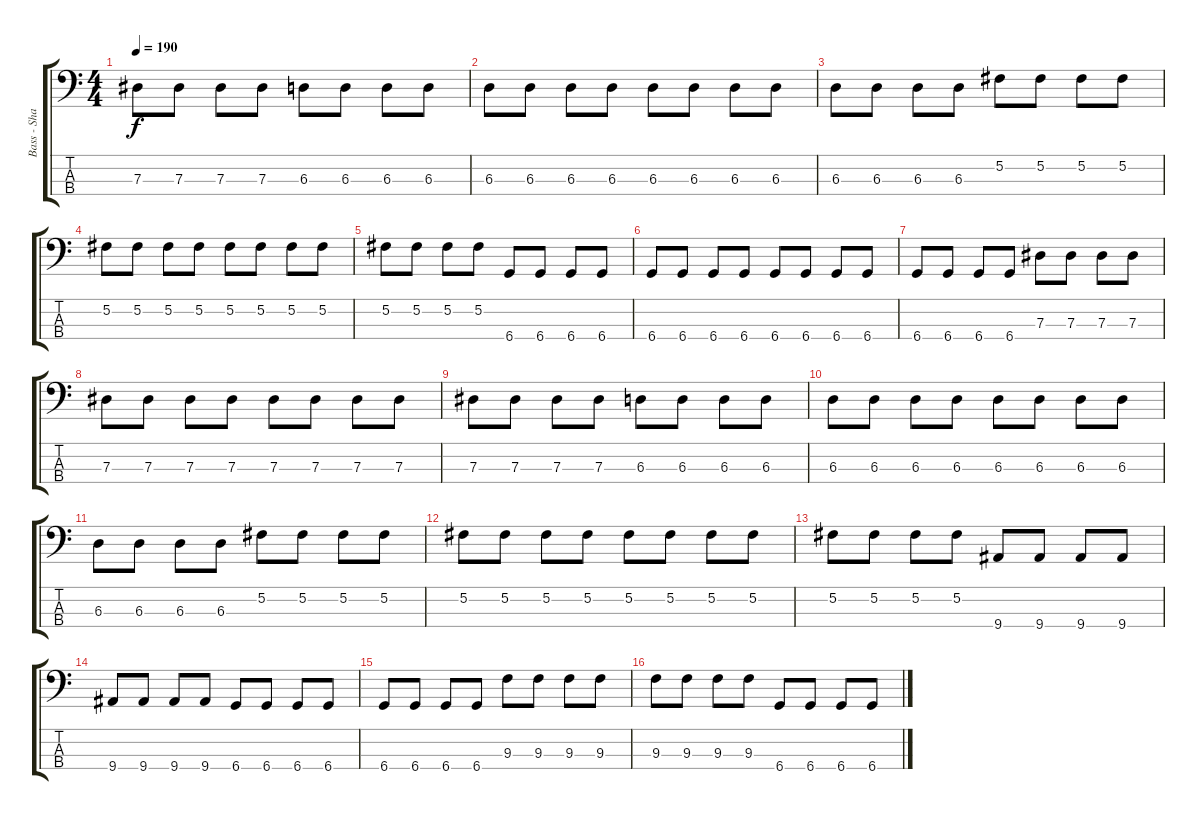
\track ("Bass - Shavo" "Bass - Sha") {instrument electricbassfinger}
\staff {score tabs}
\tuning (Gb2 Db2 Ab1 Db1) {hide}
\ts (4 4)
\tempo 190
\clef f4
\ks c
7.3.8{dy f} 7.3.8 7.3.8 7.3.8 6.3.8 6.3.8 6.3.8 6.3.8 |
6.3.8 6.3.8 6.3.8 6.3.8 6.3.8 6.3.8 6.3.8 6.3.8 |
6.3.8 6.3.8 6.3.8 6.3.8 5.2.8 5.2.8 5.2.8 5.2.8 |
5.2.8 5.2.8 5.2.8 5.2.8 5.2.8 5.2.8 5.2.8 5.2.8 |
5.2.8 5.2.8 5.2.8 5.2.8 6.4.8 6.4.8 6.4.8 6.4.8 |
6.4.8 6.4.8 6.4.8 6.4.8 6.4.8 6.4.8 6.4.8 6.4.8 |
6.4.8 6.4.8 6.4.8 6.4.8 7.3.8 7.3.8 7.3.8 7.3.8 |
7.3.8 7.3.8 7.3.8 7.3.8 7.3.8 7.3.8 7.3.8 7.3.8 |
7.3.8 7.3.8 7.3.8 7.3.8 6.3.8 6.3.8 6.3.8 6.3.8 |
6.3.8 6.3.8 6.3.8 6.3.8 6.3.8 6.3.8 6.3.8 6.3.8 |
6.3.8 6.3.8 6.3.8 6.3.8 5.2.8 5.2.8 5.2.8 5.2.8 |
5.2.8 5.2.8 5.2.8 5.2.8 5.2.8 5.2.8 5.2.8 5.2.8 |
5.2.8 5.2.8 5.2.8 5.2.8 9.4.8 9.4.8 9.4.8 9.4.8 |
9.4.8 9.4.8 9.4.8 9.4.8 6.4.8 6.4.8 6.4.8 6.4.8 |
6.4.8 6.4.8 6.4.8 6.4.8 9.3.8 9.3.8 9.3.8 9.3.8 |
9.3.8 9.3.8 9.3.8 9.3.8 6.4.8 6.4.8 6.4.8 6.4.8
